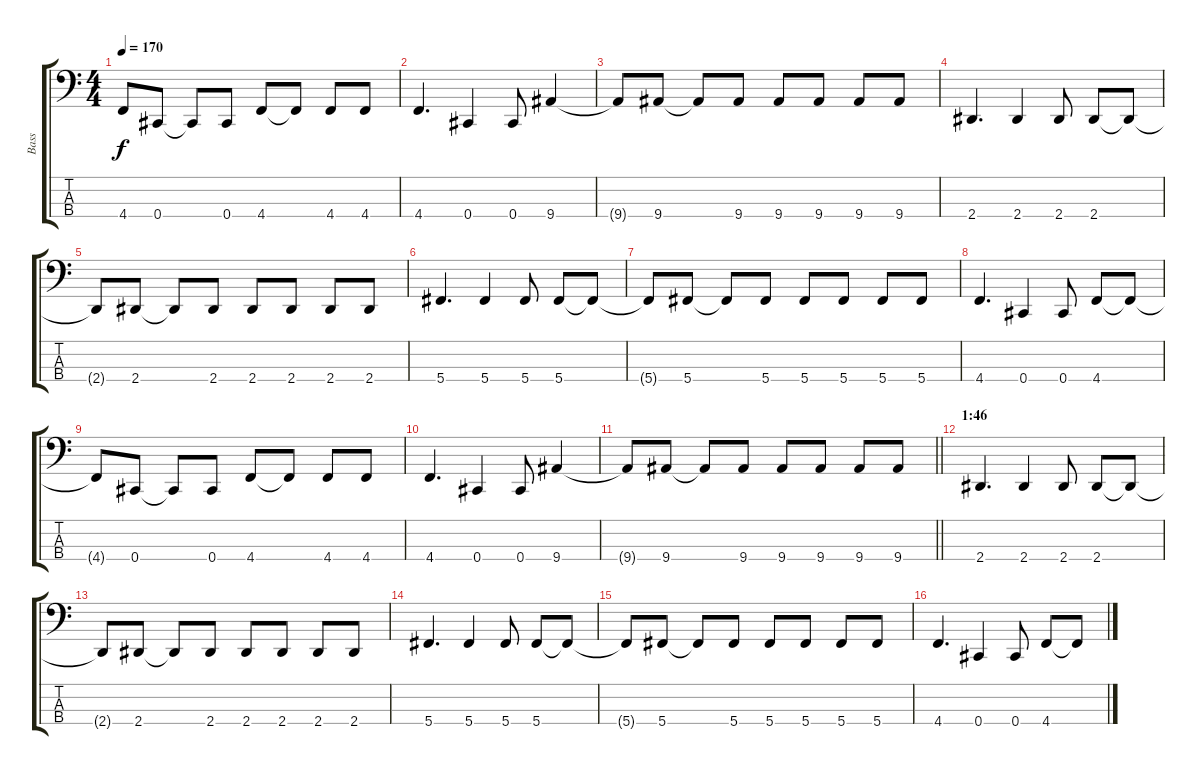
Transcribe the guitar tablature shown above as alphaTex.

\track ("Bass" "Bass") {instrument electricbassfinger}
\staff {score tabs}
\tuning (E2 B1 Gb1 Db1) {hide}
\ts (4 4)
\tempo 170
\clef f4
\ks c
4.4{t}.8{dy f} 0.4.8 0.4{t}.8 0.4.8 4.4.8 4.4{t}.8 4.4.8 4.4.8 |
4.4.4{d} 0.4.4 0.4.8 9.4.4 |
9.4{t}.8 9.4.8 9.4{t}.8 9.4.8 9.4.8 9.4.8 9.4.8 9.4.8 |
2.4.4{d} 2.4.4 2.4.8 2.4.8 2.4{t}.8 |
2.4{t}.8 2.4.8 2.4{t}.8 2.4.8 2.4.8 2.4.8 2.4.8 2.4.8 |
5.4.4{d} 5.4.4 5.4.8 5.4.8 5.4{t}.8 |
5.4{t}.8 5.4.8 5.4{t}.8 5.4.8 5.4.8 5.4.8 5.4.8 5.4.8 |
4.4.4{d} 0.4.4 0.4.8 4.4.8 4.4{t}.8 |
4.4{t}.8 0.4.8 0.4{t}.8 0.4.8 4.4.8 4.4{t}.8 4.4.8 4.4.8 |
4.4.4{d} 0.4.4 0.4.8 9.4.4 |
\barLineRight lightlight
9.4{t}.8 9.4.8 9.4{t}.8 9.4.8 9.4.8 9.4.8 9.4.8 9.4.8 |
\section ("" "1:46")
2.4.4{d} 2.4.4 2.4.8 2.4.8 2.4{t}.8 |
2.4{t}.8 2.4.8 2.4{t}.8 2.4.8 2.4.8 2.4.8 2.4.8 2.4.8 |
5.4.4{d} 5.4.4 5.4.8 5.4.8 5.4{t}.8 |
5.4{t}.8 5.4.8 5.4{t}.8 5.4.8 5.4.8 5.4.8 5.4.8 5.4.8 |
4.4.4{d} 0.4.4 0.4.8 4.4.8 4.4{t}.8
